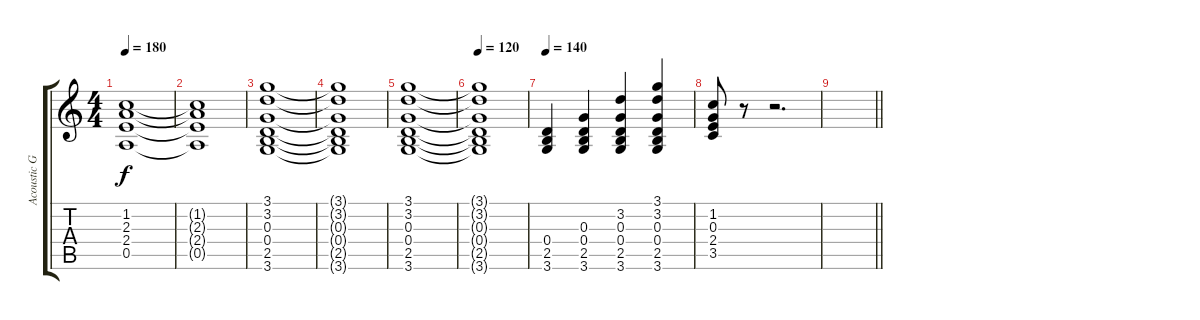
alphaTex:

\track ("Acoustic Guitar" "Acoustic G") {instrument acousticguitarnylon}
\staff {score tabs}
\tuning (E4 B3 G3 D3 A2 E2) {hide}
\ts (4 4)
\tempo 180
\clef g2
\ks c
(1.2 2.3 2.4 0.5).1{dy f} |
(1.2{t} 2.3{t} 2.4{t} 0.5{t}).1 |
(3.1 3.2 0.3 0.4 2.5 3.6).1 |
(3.1{t} 3.2{t} 0.3{t} 0.4{t} 2.5{t} 3.6{t}).1 |
(3.1 3.2 0.3 0.4 2.5 3.6).1 |
\tempo 120
(3.1{t} 3.2{t} 0.3{t} 0.4{t} 2.5{t} 3.6{t}).1 |
\tempo 140
(0.4 2.5 3.6).4 (0.3 0.4 2.5 3.6).4 (3.2 0.3 0.4 2.5 3.6).4 (3.1 3.2 0.3 0.4 2.5 3.6).4 |
(1.2 0.3 2.4 3.5).8 r.8 r.2{d} |
\barLineRight lightlight
